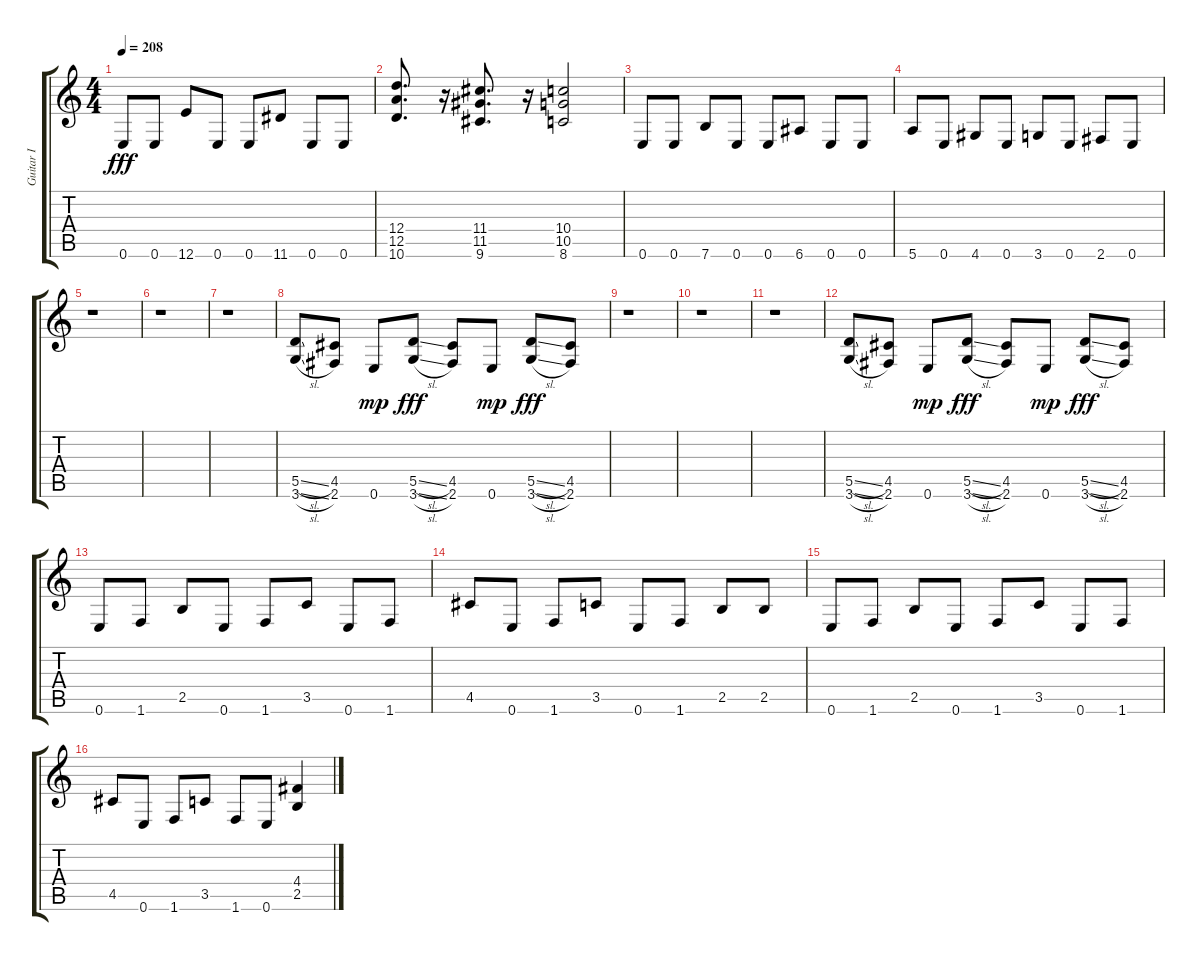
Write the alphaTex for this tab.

\track ("Guitar I" "Guitar I") {instrument overdrivenguitar}
\staff {score tabs}
\tuning (E4 B3 G3 D3 A2 E2) {hide}
\ts (4 4)
\tempo 208
\clef g2
\ks c
0.6.8{dy fff} 0.6.8 12.6.8 0.6.8 0.6.8 11.6.8 0.6.8 0.6.8 |
(12.4 12.5 10.6).8{d} r.16 (11.4 11.5 9.6).8{d} r.16 (10.4 10.5 8.6).2 |
0.6.8 0.6.8 7.6.8 0.6.8 0.6.8 6.6.8 0.6.8 0.6.8 |
5.6.8 0.6.8 4.6.8 0.6.8 3.6.8 0.6.8 2.6.8 0.6.8 |
r.1 |
r.1 |
r.1 |
(5.5{sl} 3.6{sl}).8 (4.5 2.6).8 0.6.8{dy mp} (5.5{sl} 3.6{sl}).8{dy fff} (4.5 2.6).8 0.6.8{dy mp} (5.5{sl} 3.6{sl}).8{dy fff} (4.5 2.6).8 |
r.1 |
r.1 |
r.1 |
(5.5{sl} 3.6{sl}).8 (4.5 2.6).8 0.6.8{dy mp} (5.5{sl} 3.6{sl}).8{dy fff} (4.5 2.6).8 0.6.8{dy mp} (5.5{sl} 3.6{sl}).8{dy fff} (4.5 2.6).8 |
0.6.8 1.6.8 2.5.8 0.6.8 1.6.8 3.5.8 0.6.8 1.6.8 |
4.5.8 0.6.8 1.6.8 3.5.8 0.6.8 1.6.8 2.5.8 2.5.8 |
0.6.8 1.6.8 2.5.8 0.6.8 1.6.8 3.5.8 0.6.8 1.6.8 |
4.5.8 0.6.8 1.6.8 3.5.8 1.6.8 0.6.8 (4.4 2.5).4
